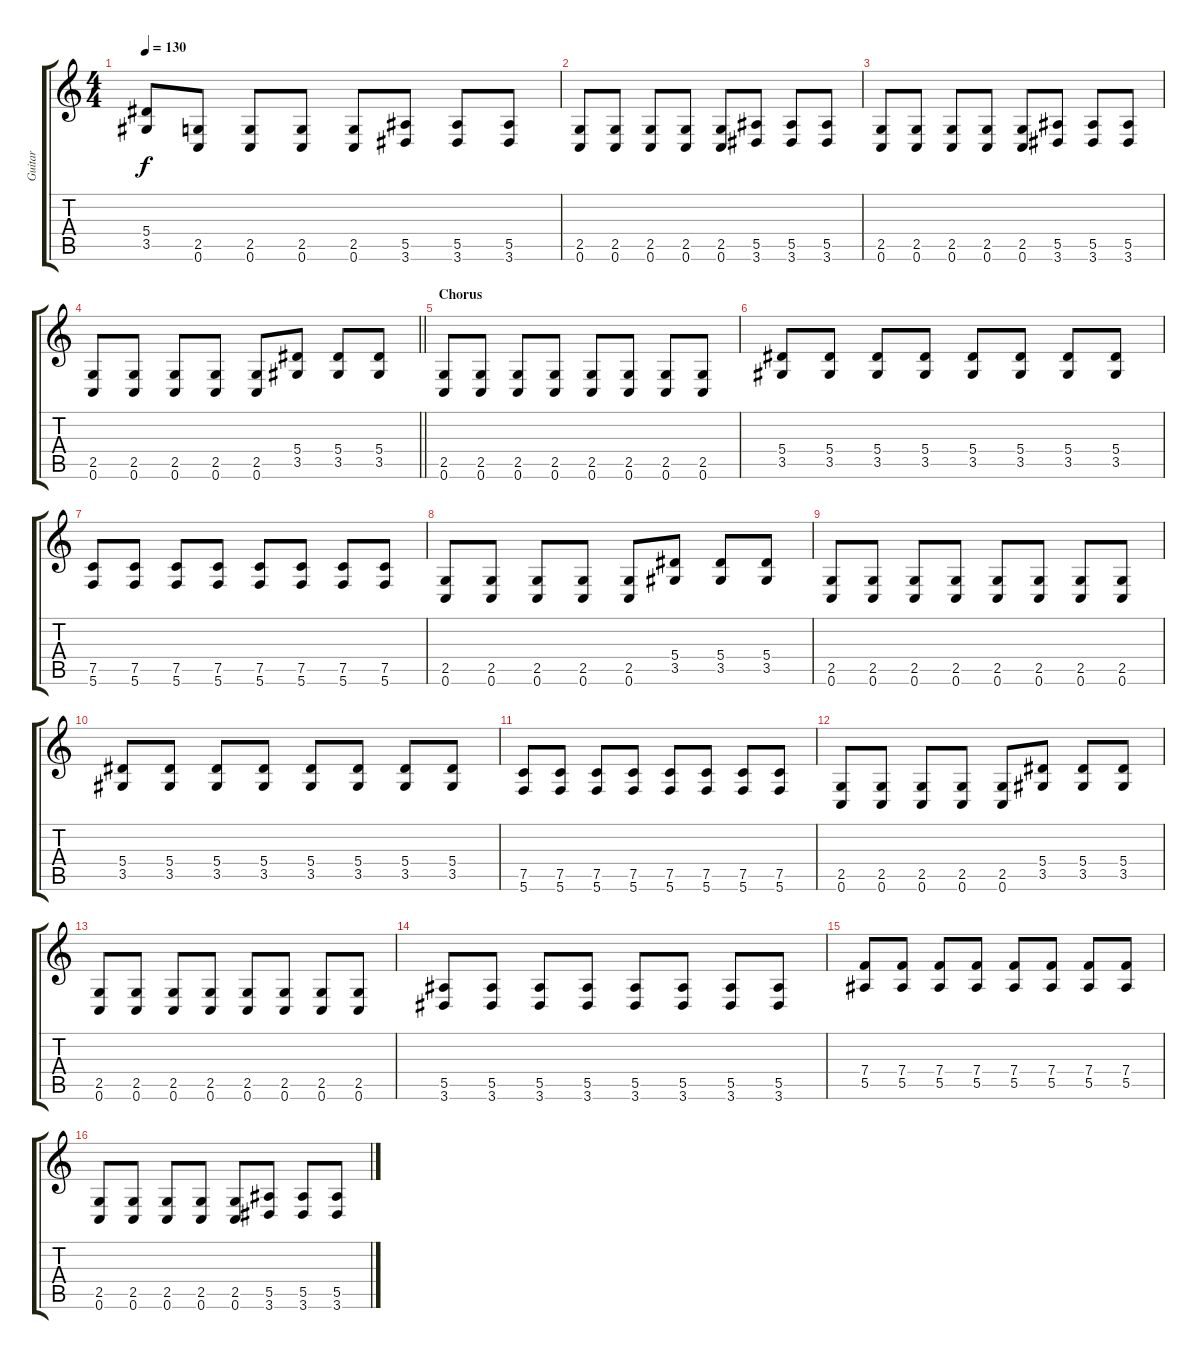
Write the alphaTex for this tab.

\track ("Guitar" "Guitar") {instrument distortionguitar}
\staff {score tabs}
\tuning (C4 G3 Eb3 Bb2 F2 C2) {hide}
\ts (4 4)
\tempo 130
\clef g2
\ks c
(5.4 3.5).8{dy f} (2.5 0.6).8 (2.5 0.6).8 (2.5 0.6).8 (2.5 0.6).8 (5.5 3.6).8 (5.5 3.6).8 (5.5 3.6).8 |
(2.5 0.6).8 (2.5 0.6).8 (2.5 0.6).8 (2.5 0.6).8 (2.5 0.6).8 (5.5 3.6).8 (5.5 3.6).8 (5.5 3.6).8 |
(2.5 0.6).8 (2.5 0.6).8 (2.5 0.6).8 (2.5 0.6).8 (2.5 0.6).8 (5.5 3.6).8 (5.5 3.6).8 (5.5 3.6).8 |
\barLineRight lightlight
(2.5 0.6).8 (2.5 0.6).8 (2.5 0.6).8 (2.5 0.6).8 (2.5 0.6).8 (5.4 3.5).8 (5.4 3.5).8 (5.4 3.5).8 |
\section ("" "Chorus")
(2.5 0.6).8 (2.5 0.6).8 (2.5 0.6).8 (2.5 0.6).8 (2.5 0.6).8 (2.5 0.6).8 (2.5 0.6).8 (2.5 0.6).8 |
(5.4 3.5).8 (5.4 3.5).8 (5.4 3.5).8 (5.4 3.5).8 (5.4 3.5).8 (5.4 3.5).8 (5.4 3.5).8 (5.4 3.5).8 |
(7.5 5.6).8 (7.5 5.6).8 (7.5 5.6).8 (7.5 5.6).8 (7.5 5.6).8 (7.5 5.6).8 (7.5 5.6).8 (7.5 5.6).8 |
(2.5 0.6).8 (2.5 0.6).8 (2.5 0.6).8 (2.5 0.6).8 (2.5 0.6).8 (5.4 3.5).8 (5.4 3.5).8 (5.4 3.5).8 |
(2.5 0.6).8 (2.5 0.6).8 (2.5 0.6).8 (2.5 0.6).8 (2.5 0.6).8 (2.5 0.6).8 (2.5 0.6).8 (2.5 0.6).8 |
(5.4 3.5).8 (5.4 3.5).8 (5.4 3.5).8 (5.4 3.5).8 (5.4 3.5).8 (5.4 3.5).8 (5.4 3.5).8 (5.4 3.5).8 |
(7.5 5.6).8 (7.5 5.6).8 (7.5 5.6).8 (7.5 5.6).8 (7.5 5.6).8 (7.5 5.6).8 (7.5 5.6).8 (7.5 5.6).8 |
(2.5 0.6).8 (2.5 0.6).8 (2.5 0.6).8 (2.5 0.6).8 (2.5 0.6).8 (5.4 3.5).8 (5.4 3.5).8 (5.4 3.5).8 |
(2.5 0.6).8 (2.5 0.6).8 (2.5 0.6).8 (2.5 0.6).8 (2.5 0.6).8 (2.5 0.6).8 (2.5 0.6).8 (2.5 0.6).8 |
(5.5 3.6).8 (5.5 3.6).8 (5.5 3.6).8 (5.5 3.6).8 (5.5 3.6).8 (5.5 3.6).8 (5.5 3.6).8 (5.5 3.6).8 |
(7.4 5.5).8 (7.4 5.5).8 (7.4 5.5).8 (7.4 5.5).8 (7.4 5.5).8 (7.4 5.5).8 (7.4 5.5).8 (7.4 5.5).8 |
(2.5 0.6).8 (2.5 0.6).8 (2.5 0.6).8 (2.5 0.6).8 (2.5 0.6).8 (5.5 3.6).8 (5.5 3.6).8 (5.5 3.6).8
